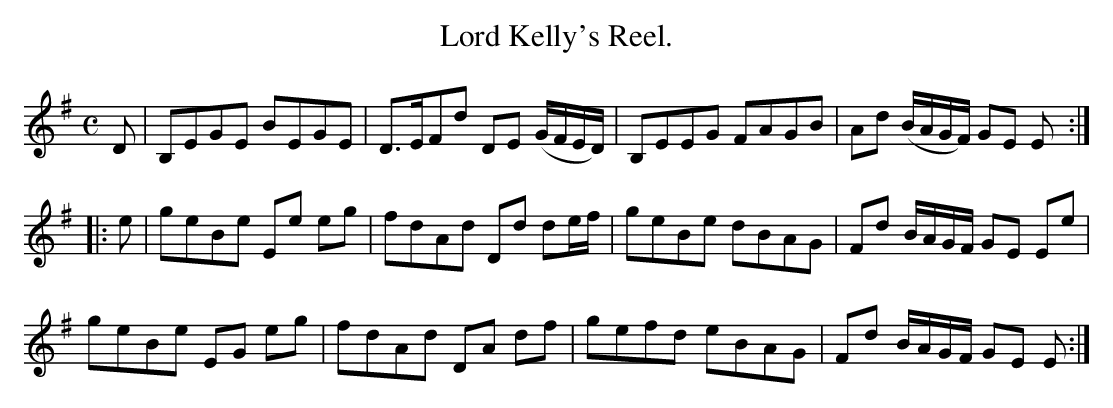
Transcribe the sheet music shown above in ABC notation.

X:1
T:Lord Kelly's Reel.
M:C
L:1/8
K:EMin
D|B,EGE BEGE |D>EFd DE (G/F/E/D/)|B,EEG FAGB|Ad (B/A/G/F/) GE E::
e|geBe  Ee eg|fdAd  Dd  de/f/    |geBe  dBAG|Fd  B/A/G/F/  GE Ee|
  geBe  EG eg|fdAd  DA  df       |gefd  eBAG|Fd  B/A/G/F/  GE E:|
